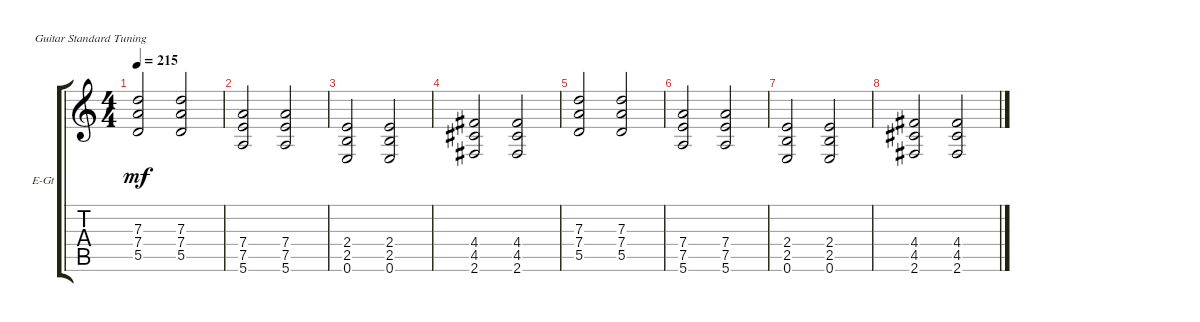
\defaultSystemsLayout 4
\bracketExtendMode groupsimilarinstruments
\firstSystemTrackNameOrientation horizontal
\otherSystemsTrackNameOrientation horizontal
\track ("Electric Guitar" "E-Gt") {instrument distortionguitar}
\staff {score tabs}
\tuning (E4 B3 G3 D3 A2 E2)
\ts (4 4)
\tempo 215
\clef g2
\ks c
(5.5 7.4 7.3).2{dy mf} (7.3 7.4 5.5).2 |
(5.6 7.5 7.4).2 (5.6 7.5 7.4).2 |
(2.4 2.5 0.6).2 (2.4 2.5 0.6).2 |
(2.6 4.5 4.4).2 (2.6 4.5 4.4).2 |
(5.5 7.4 7.3).2 (7.3 7.4 5.5).2 |
(5.6 7.5 7.4).2 (5.6 7.5 7.4).2 |
(2.4 2.5 0.6).2 (2.4 2.5 0.6).2 |
(2.6 4.5 4.4).2 (2.6 4.5 4.4).2
